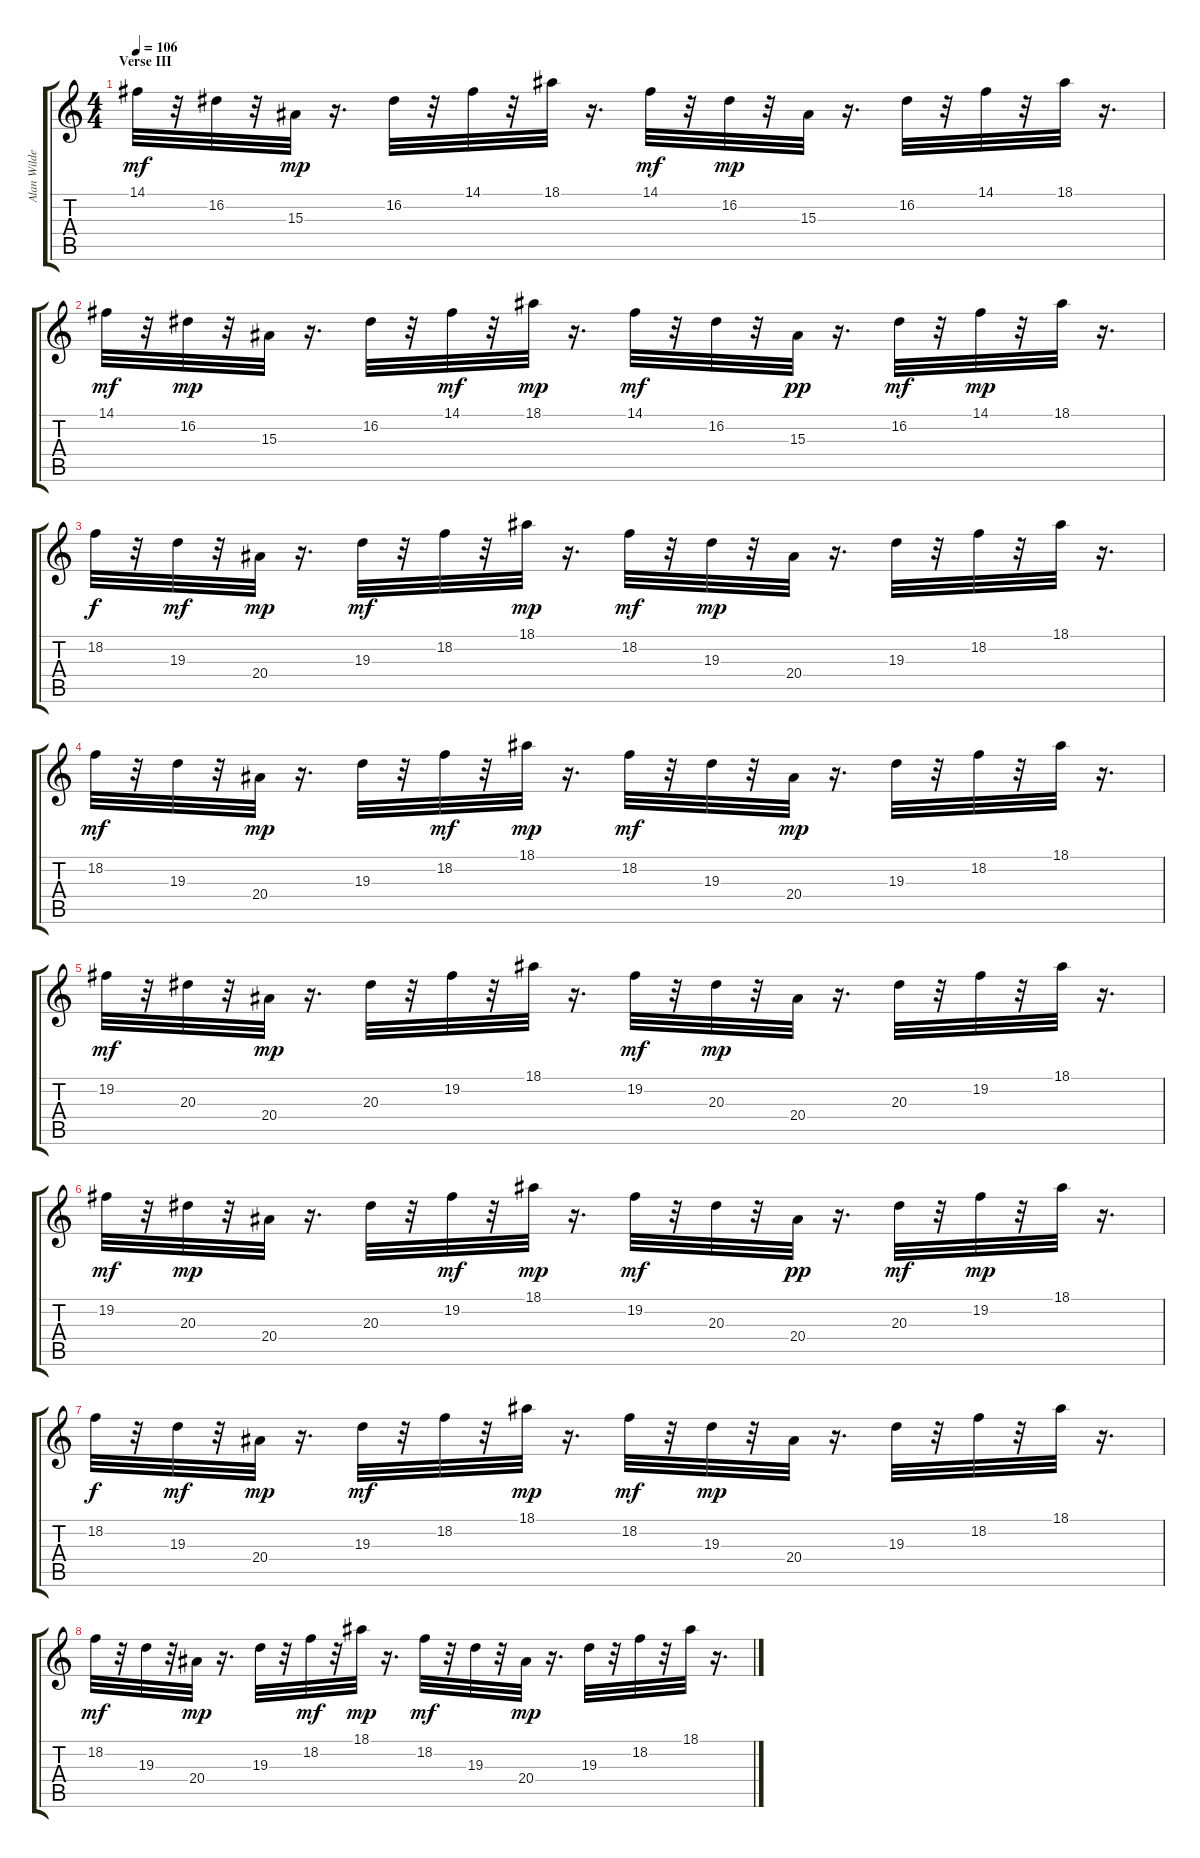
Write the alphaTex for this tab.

\track ("Alan Wilder - Keyboard III" "Alan Wilde") {instrument glockenspiel}
\staff {score tabs}
\tuning (E4 B3 G3 D3 A2 E2) {hide}
\ts (4 4)
\section ("" "Verse III")
\tempo 106
\clef g2
\ks c
14.1.32{dy mf volume 8 balance 9 instrument musicbox} r.32 16.2.32 r.32 15.3.32{dy mp} r.16{d} 16.2.32 r.32 14.1.32 r.32 18.1.32 r.16{d} 14.1.32{dy mf} r.32 16.2.32{dy mp} r.32 15.3.32 r.16{d} 16.2.32 r.32 14.1.32 r.32 18.1.32 r.16{d} |
14.1.32{dy mf} r.32 16.2.32{dy mp} r.32 15.3.32 r.16{d} 16.2.32 r.32 14.1.32{dy mf} r.32 18.1.32{dy mp} r.16{d} 14.1.32{dy mf} r.32 16.2.32 r.32 15.3.32{dy pp} r.16{d} 16.2.32{dy mf} r.32 14.1.32{dy mp} r.32 18.1.32 r.16{d} |
18.2.32{dy f} r.32 19.3.32{dy mf} r.32 20.4.32{dy mp} r.16{d} 19.3.32{dy mf} r.32 18.2.32 r.32 18.1.32{dy mp} r.16{d} 18.2.32{dy mf} r.32 19.3.32{dy mp} r.32 20.4.32 r.16{d} 19.3.32 r.32 18.2.32 r.32 18.1.32 r.16{d} |
18.2.32{dy mf} r.32 19.3.32 r.32 20.4.32{dy mp} r.16{d} 19.3.32 r.32 18.2.32{dy mf} r.32 18.1.32{dy mp} r.16{d} 18.2.32{dy mf} r.32 19.3.32 r.32 20.4.32{dy mp} r.16{d} 19.3.32 r.32 18.2.32 r.32 18.1.32 r.16{d} |
19.2.32{dy mf} r.32 20.3.32 r.32 20.4.32{dy mp} r.16{d} 20.3.32 r.32 19.2.32 r.32 18.1.32 r.16{d} 19.2.32{dy mf} r.32 20.3.32{dy mp} r.32 20.4.32 r.16{d} 20.3.32 r.32 19.2.32 r.32 18.1.32 r.16{d} |
19.2.32{dy mf} r.32 20.3.32{dy mp} r.32 20.4.32 r.16{d} 20.3.32 r.32 19.2.32{dy mf} r.32 18.1.32{dy mp} r.16{d} 19.2.32{dy mf} r.32 20.3.32 r.32 20.4.32{dy pp} r.16{d} 20.3.32{dy mf} r.32 19.2.32{dy mp} r.32 18.1.32 r.16{d} |
18.2.32{dy f} r.32 19.3.32{dy mf} r.32 20.4.32{dy mp} r.16{d} 19.3.32{dy mf} r.32 18.2.32 r.32 18.1.32{dy mp} r.16{d} 18.2.32{dy mf} r.32 19.3.32{dy mp} r.32 20.4.32 r.16{d} 19.3.32 r.32 18.2.32 r.32 18.1.32 r.16{d} |
18.2.32{dy mf} r.32 19.3.32 r.32 20.4.32{dy mp} r.16{d} 19.3.32 r.32 18.2.32{dy mf} r.32 18.1.32{dy mp} r.16{d} 18.2.32{dy mf} r.32 19.3.32 r.32 20.4.32{dy mp} r.16{d} 19.3.32 r.32 18.2.32 r.32 18.1.32 r.16{d}
